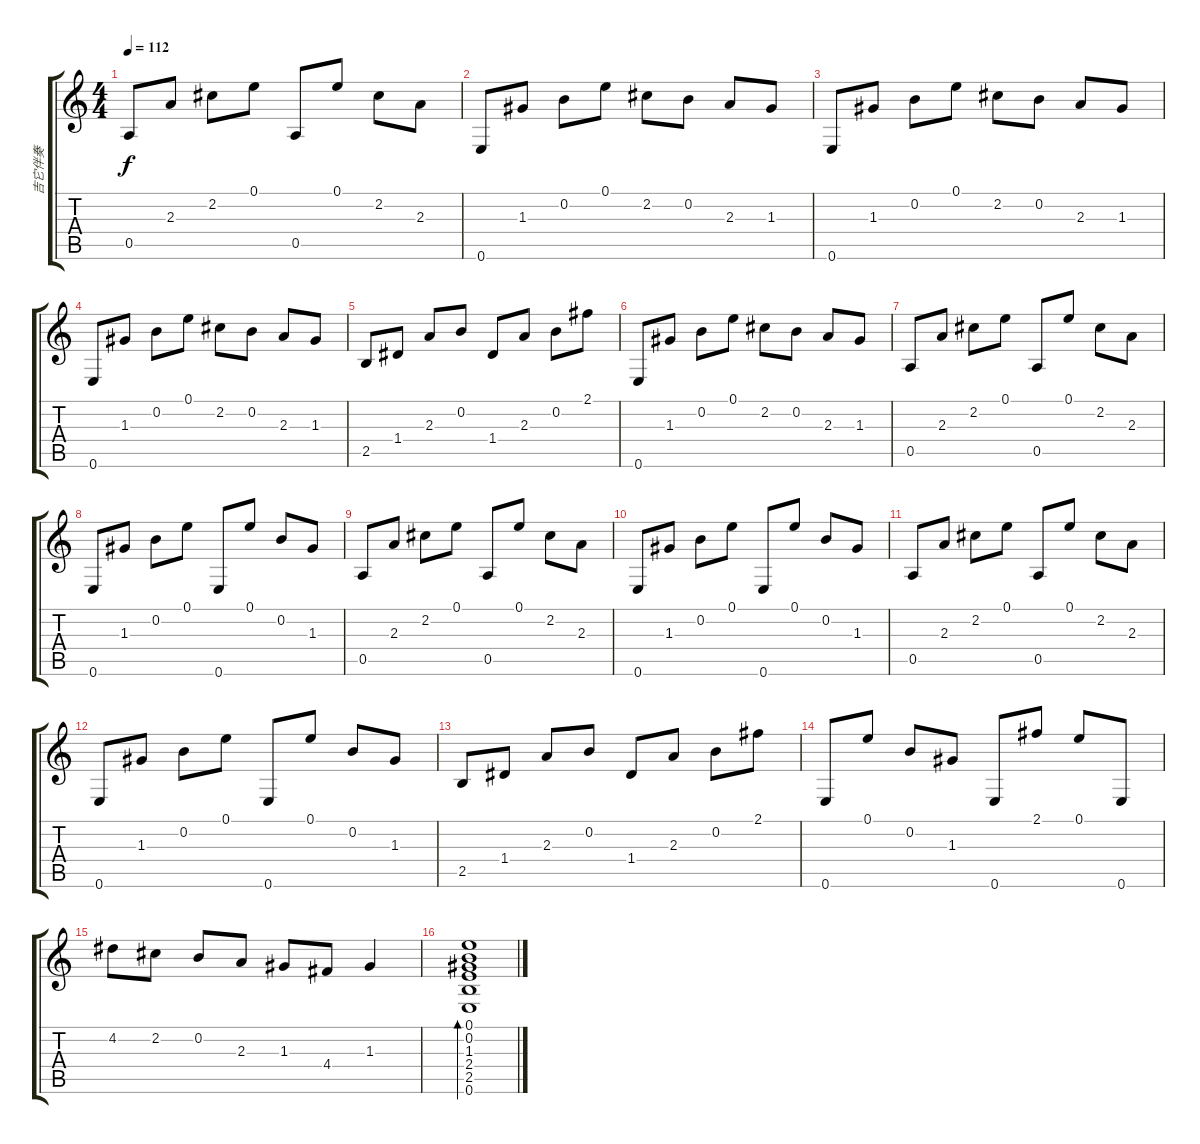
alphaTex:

\track ("吉它伴奏" "吉它伴奏") {instrument acousticguitarsteel}
\staff {score tabs}
\tuning (E4 B3 G3 D3 A2 E2) {hide}
\ts (4 4)
\tempo 112
\clef g2
\ks c
0.5.8{dy f} 2.3.8 2.2.8 0.1.8 0.5.8 0.1.8 2.2.8 2.3.8 |
0.6.8 1.3.8 0.2.8 0.1.8 2.2.8 0.2.8 2.3.8 1.3.8 |
0.6.8 1.3.8 0.2.8 0.1.8 2.2.8 0.2.8 2.3.8 1.3.8 |
0.6.8 1.3.8 0.2.8 0.1.8 2.2.8 0.2.8 2.3.8 1.3.8 |
2.5.8 1.4.8 2.3.8 0.2.8 1.4.8 2.3.8 0.2.8 2.1.8 |
0.6.8 1.3.8 0.2.8 0.1.8 2.2.8 0.2.8 2.3.8 1.3.8 |
0.5.8 2.3.8 2.2.8 0.1.8 0.5.8 0.1.8 2.2.8 2.3.8 |
0.6.8 1.3.8 0.2.8 0.1.8 0.6.8 0.1.8 0.2.8 1.3.8 |
0.5.8 2.3.8 2.2.8 0.1.8 0.5.8 0.1.8 2.2.8 2.3.8 |
0.6.8 1.3.8 0.2.8 0.1.8 0.6.8 0.1.8 0.2.8 1.3.8 |
0.5.8 2.3.8 2.2.8 0.1.8 0.5.8 0.1.8 2.2.8 2.3.8 |
0.6.8 1.3.8 0.2.8 0.1.8 0.6.8 0.1.8 0.2.8 1.3.8 |
2.5.8 1.4.8 2.3.8 0.2.8 1.4.8 2.3.8 0.2.8 2.1.8 |
0.6.8 0.1.8 0.2.8 1.3.8 0.6.8 2.1.8 0.1.8 0.6.8 |
4.2.8 2.2.8 0.2.8 2.3.8 1.3.8 4.4.8 1.3.4 |
(0.1 0.2 1.3 2.4 2.5 0.6).1{bd 120}
